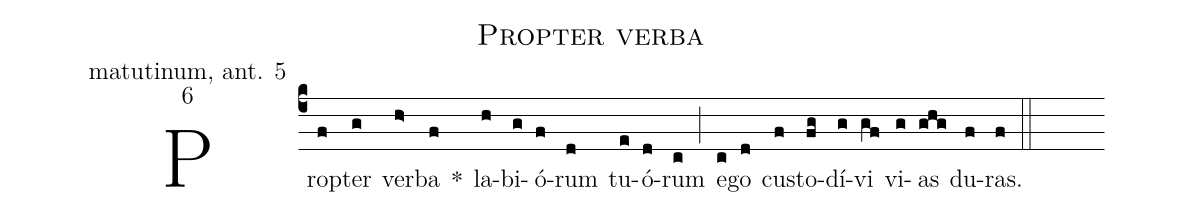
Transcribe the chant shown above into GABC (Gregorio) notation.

name: Propter verba;
office-part: matutinum, ant. 5;
mode: 6;
%%
(c4)
Pro(f)pter(g) ver(h>)ba(f) *() la(h)bi(g)ó(f)rum(d) tu(e)ó(d)rum(c) (;)
e(c)go(d) cus(f)to(fg)dí(g)vi(gf) vi(g)as(ghg) du(f)ras.(f) (::)
